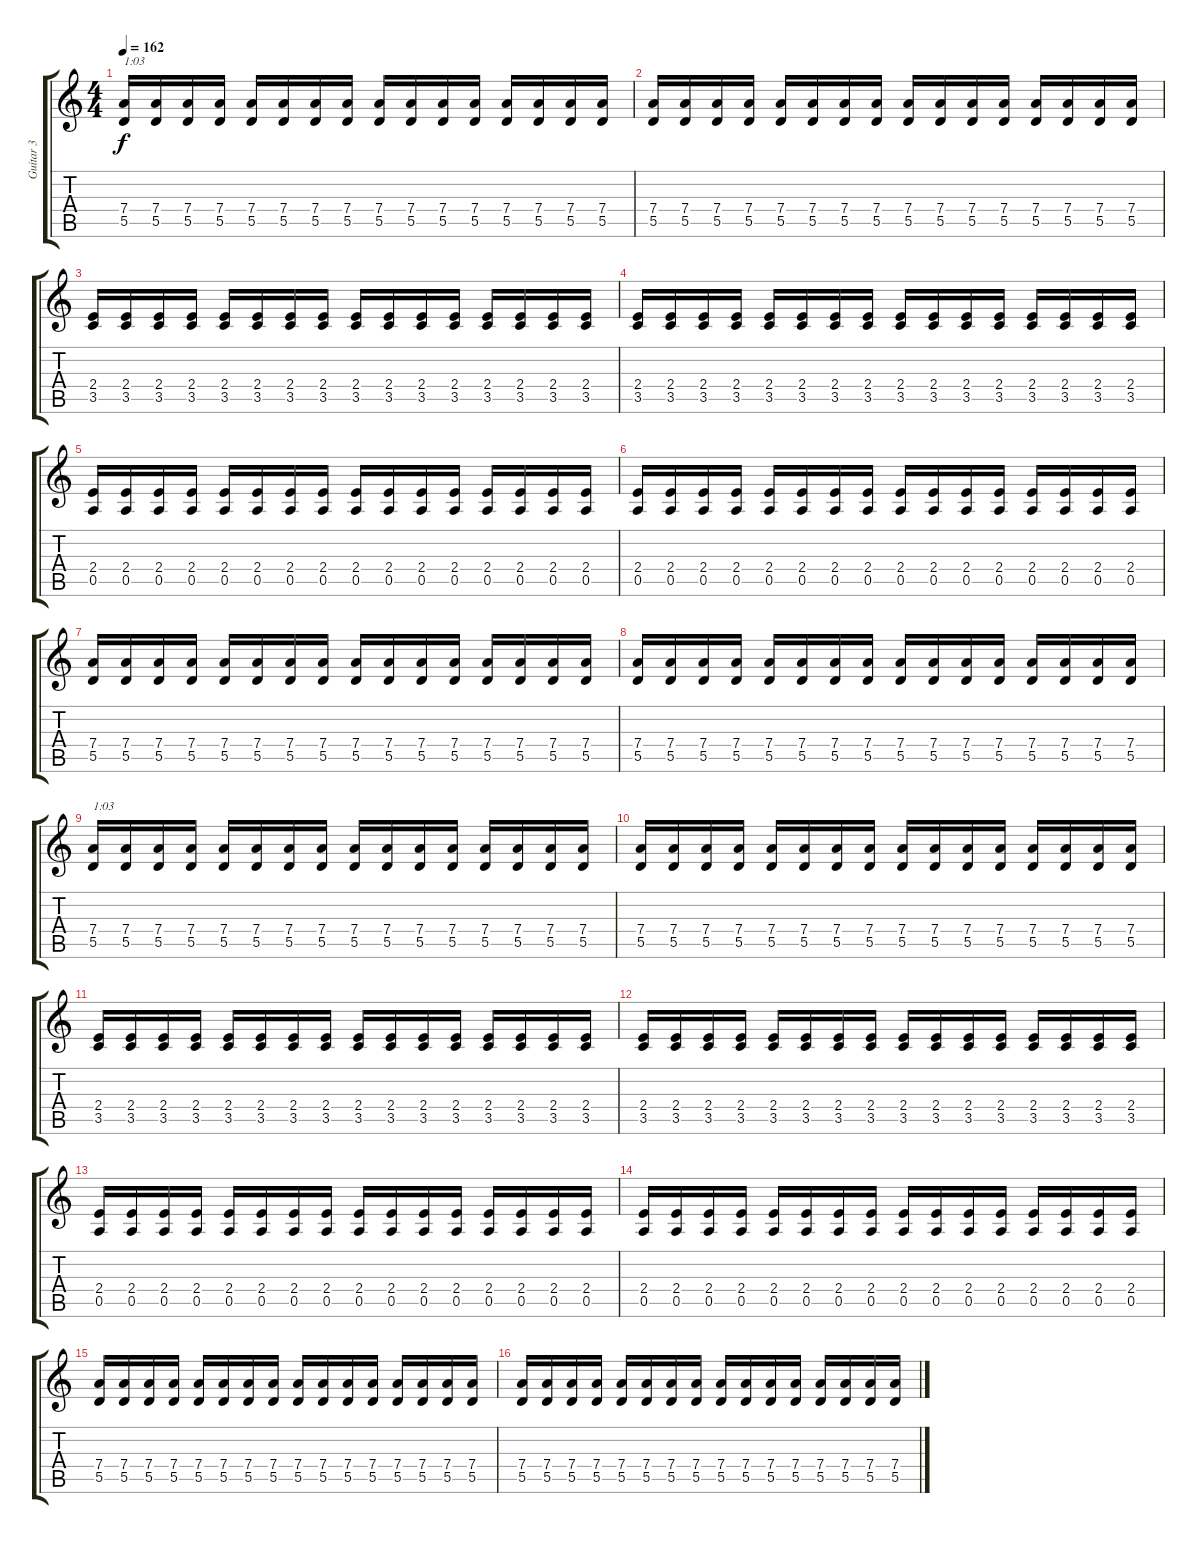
\track ("Guitar 3" "Guitar 3") {instrument overdrivenguitar}
\staff {score tabs}
\tuning (E4 B3 G3 D3 A2 E2) {hide}
\ts (4 4)
\tempo 162
\clef g2
\ks c
(7.4 5.5).16{txt "1:03" dy f} (7.4 5.5).16 (7.4 5.5).16 (7.4 5.5).16 (7.4 5.5).16 (7.4 5.5).16 (7.4 5.5).16 (7.4 5.5).16 (7.4 5.5).16 (7.4 5.5).16 (7.4 5.5).16 (7.4 5.5).16 (7.4 5.5).16 (7.4 5.5).16 (7.4 5.5).16 (7.4 5.5).16 |
(7.4 5.5).16 (7.4 5.5).16 (7.4 5.5).16 (7.4 5.5).16 (7.4 5.5).16 (7.4 5.5).16 (7.4 5.5).16 (7.4 5.5).16 (7.4 5.5).16 (7.4 5.5).16 (7.4 5.5).16 (7.4 5.5).16 (7.4 5.5).16 (7.4 5.5).16 (7.4 5.5).16 (7.4 5.5).16 |
(2.4 3.5).16 (2.4 3.5).16 (2.4 3.5).16 (2.4 3.5).16 (2.4 3.5).16 (2.4 3.5).16 (2.4 3.5).16 (2.4 3.5).16 (2.4 3.5).16 (2.4 3.5).16 (2.4 3.5).16 (2.4 3.5).16 (2.4 3.5).16 (2.4 3.5).16 (2.4 3.5).16 (2.4 3.5).16 |
(2.4 3.5).16 (2.4 3.5).16 (2.4 3.5).16 (2.4 3.5).16 (2.4 3.5).16 (2.4 3.5).16 (2.4 3.5).16 (2.4 3.5).16 (2.4 3.5).16 (2.4 3.5).16 (2.4 3.5).16 (2.4 3.5).16 (2.4 3.5).16 (2.4 3.5).16 (2.4 3.5).16 (2.4 3.5).16 |
(2.4 0.5).16 (2.4 0.5).16 (2.4 0.5).16 (2.4 0.5).16 (2.4 0.5).16 (2.4 0.5).16 (2.4 0.5).16 (2.4 0.5).16 (2.4 0.5).16 (2.4 0.5).16 (2.4 0.5).16 (2.4 0.5).16 (2.4 0.5).16 (2.4 0.5).16 (2.4 0.5).16 (2.4 0.5).16 |
(2.4 0.5).16 (2.4 0.5).16 (2.4 0.5).16 (2.4 0.5).16 (2.4 0.5).16 (2.4 0.5).16 (2.4 0.5).16 (2.4 0.5).16 (2.4 0.5).16 (2.4 0.5).16 (2.4 0.5).16 (2.4 0.5).16 (2.4 0.5).16 (2.4 0.5).16 (2.4 0.5).16 (2.4 0.5).16 |
(7.4 5.5).16 (7.4 5.5).16 (7.4 5.5).16 (7.4 5.5).16 (7.4 5.5).16 (7.4 5.5).16 (7.4 5.5).16 (7.4 5.5).16 (7.4 5.5).16 (7.4 5.5).16 (7.4 5.5).16 (7.4 5.5).16 (7.4 5.5).16 (7.4 5.5).16 (7.4 5.5).16 (7.4 5.5).16 |
(7.4 5.5).16 (7.4 5.5).16 (7.4 5.5).16 (7.4 5.5).16 (7.4 5.5).16 (7.4 5.5).16 (7.4 5.5).16 (7.4 5.5).16 (7.4 5.5).16 (7.4 5.5).16 (7.4 5.5).16 (7.4 5.5).16 (7.4 5.5).16 (7.4 5.5).16 (7.4 5.5).16 (7.4 5.5).16 |
(7.4 5.5).16{txt "1:03"} (7.4 5.5).16 (7.4 5.5).16 (7.4 5.5).16 (7.4 5.5).16 (7.4 5.5).16 (7.4 5.5).16 (7.4 5.5).16 (7.4 5.5).16 (7.4 5.5).16 (7.4 5.5).16 (7.4 5.5).16 (7.4 5.5).16 (7.4 5.5).16 (7.4 5.5).16 (7.4 5.5).16 |
(7.4 5.5).16 (7.4 5.5).16 (7.4 5.5).16 (7.4 5.5).16 (7.4 5.5).16 (7.4 5.5).16 (7.4 5.5).16 (7.4 5.5).16 (7.4 5.5).16 (7.4 5.5).16 (7.4 5.5).16 (7.4 5.5).16 (7.4 5.5).16 (7.4 5.5).16 (7.4 5.5).16 (7.4 5.5).16 |
(2.4 3.5).16 (2.4 3.5).16 (2.4 3.5).16 (2.4 3.5).16 (2.4 3.5).16 (2.4 3.5).16 (2.4 3.5).16 (2.4 3.5).16 (2.4 3.5).16 (2.4 3.5).16 (2.4 3.5).16 (2.4 3.5).16 (2.4 3.5).16 (2.4 3.5).16 (2.4 3.5).16 (2.4 3.5).16 |
(2.4 3.5).16 (2.4 3.5).16 (2.4 3.5).16 (2.4 3.5).16 (2.4 3.5).16 (2.4 3.5).16 (2.4 3.5).16 (2.4 3.5).16 (2.4 3.5).16 (2.4 3.5).16 (2.4 3.5).16 (2.4 3.5).16 (2.4 3.5).16 (2.4 3.5).16 (2.4 3.5).16 (2.4 3.5).16 |
(2.4 0.5).16 (2.4 0.5).16 (2.4 0.5).16 (2.4 0.5).16 (2.4 0.5).16 (2.4 0.5).16 (2.4 0.5).16 (2.4 0.5).16 (2.4 0.5).16 (2.4 0.5).16 (2.4 0.5).16 (2.4 0.5).16 (2.4 0.5).16 (2.4 0.5).16 (2.4 0.5).16 (2.4 0.5).16 |
(2.4 0.5).16 (2.4 0.5).16 (2.4 0.5).16 (2.4 0.5).16 (2.4 0.5).16 (2.4 0.5).16 (2.4 0.5).16 (2.4 0.5).16 (2.4 0.5).16 (2.4 0.5).16 (2.4 0.5).16 (2.4 0.5).16 (2.4 0.5).16 (2.4 0.5).16 (2.4 0.5).16 (2.4 0.5).16 |
(7.4 5.5).16 (7.4 5.5).16 (7.4 5.5).16 (7.4 5.5).16 (7.4 5.5).16 (7.4 5.5).16 (7.4 5.5).16 (7.4 5.5).16 (7.4 5.5).16 (7.4 5.5).16 (7.4 5.5).16 (7.4 5.5).16 (7.4 5.5).16 (7.4 5.5).16 (7.4 5.5).16 (7.4 5.5).16 |
(7.4 5.5).16 (7.4 5.5).16 (7.4 5.5).16 (7.4 5.5).16 (7.4 5.5).16 (7.4 5.5).16 (7.4 5.5).16 (7.4 5.5).16 (7.4 5.5).16 (7.4 5.5).16 (7.4 5.5).16 (7.4 5.5).16 (7.4 5.5).16 (7.4 5.5).16 (7.4 5.5).16 (7.4 5.5).16
